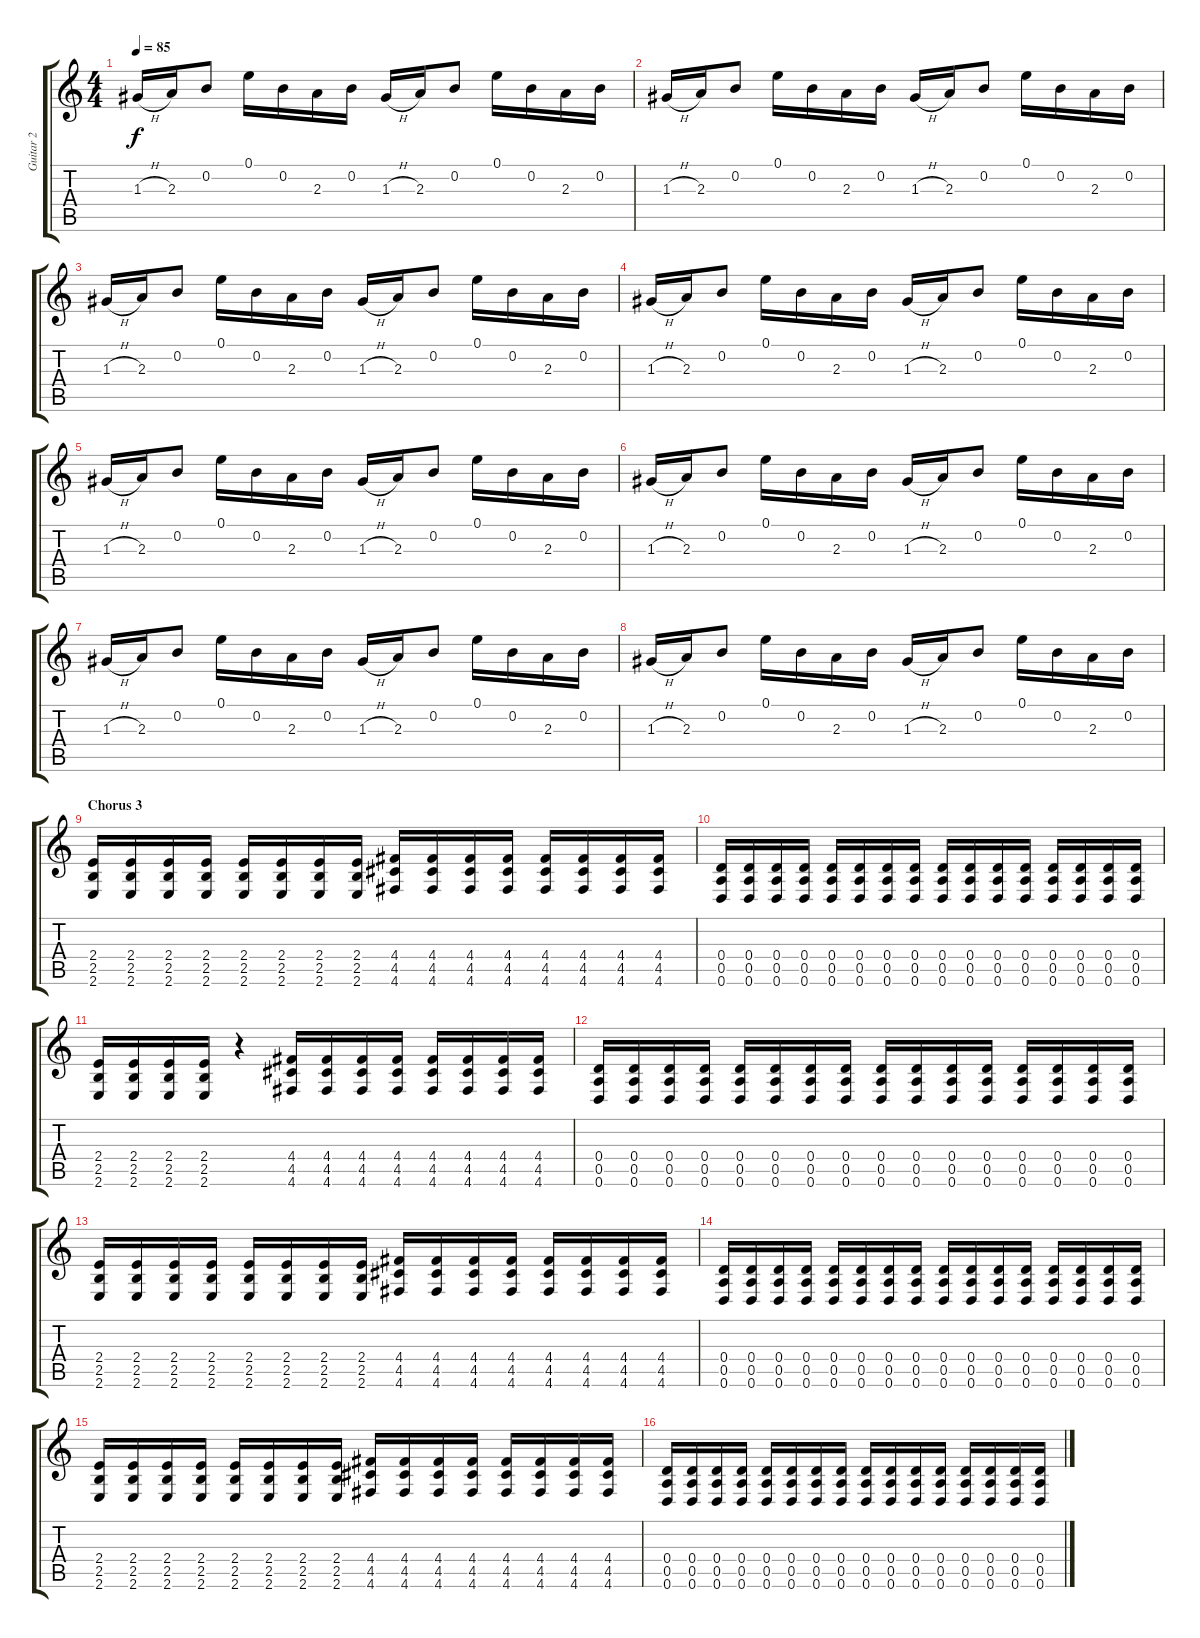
\track ("Guitar 2" "Guitar 2") {instrument overdrivenguitar}
\staff {score tabs}
\tuning (E4 B3 G3 D3 A2 D2) {hide}
\ts (4 4)
\tempo 85
\clef g2
\ks c
1.3{h}.16{dy f} 2.3.16 0.2.8 0.1.16 0.2.16 2.3.16 0.2.16 1.3{h}.16 2.3.16 0.2.8 0.1.16 0.2.16 2.3.16 0.2.16 |
1.3{h}.16 2.3.16 0.2.8 0.1.16 0.2.16 2.3.16 0.2.16 1.3{h}.16 2.3.16 0.2.8 0.1.16 0.2.16 2.3.16 0.2.16 |
1.3{h}.16 2.3.16 0.2.8 0.1.16 0.2.16 2.3.16 0.2.16 1.3{h}.16 2.3.16 0.2.8 0.1.16 0.2.16 2.3.16 0.2.16 |
1.3{h}.16 2.3.16 0.2.8 0.1.16 0.2.16 2.3.16 0.2.16 1.3{h}.16 2.3.16 0.2.8 0.1.16 0.2.16 2.3.16 0.2.16 |
1.3{h}.16 2.3.16 0.2.8 0.1.16 0.2.16 2.3.16 0.2.16 1.3{h}.16 2.3.16 0.2.8 0.1.16 0.2.16 2.3.16 0.2.16 |
1.3{h}.16 2.3.16 0.2.8 0.1.16 0.2.16 2.3.16 0.2.16 1.3{h}.16 2.3.16 0.2.8 0.1.16 0.2.16 2.3.16 0.2.16 |
1.3{h}.16 2.3.16 0.2.8 0.1.16 0.2.16 2.3.16 0.2.16 1.3{h}.16 2.3.16 0.2.8 0.1.16 0.2.16 2.3.16 0.2.16 |
1.3{h}.16 2.3.16 0.2.8 0.1.16 0.2.16 2.3.16 0.2.16 1.3{h}.16 2.3.16 0.2.8 0.1.16 0.2.16 2.3.16 0.2.16 |
\section ("" "Chorus 3")
(2.4 2.5 2.6).16 (2.4 2.5 2.6).16 (2.4 2.5 2.6).16 (2.4 2.5 2.6).16 (2.4 2.5 2.6).16 (2.4 2.5 2.6).16 (2.4 2.5 2.6).16 (2.4 2.5 2.6).16 (4.4 4.5 4.6).16 (4.4 4.5 4.6).16 (4.4 4.5 4.6).16 (4.4 4.5 4.6).16 (4.4 4.5 4.6).16 (4.4 4.5 4.6).16 (4.4 4.5 4.6).16 (4.4 4.5 4.6).16 |
(0.4 0.5 0.6).16 (0.4 0.5 0.6).16 (0.4 0.5 0.6).16 (0.4 0.5 0.6).16 (0.4 0.5 0.6).16 (0.4 0.5 0.6).16 (0.4 0.5 0.6).16 (0.4 0.5 0.6).16 (0.4 0.5 0.6).16 (0.4 0.5 0.6).16 (0.4 0.5 0.6).16 (0.4 0.5 0.6).16 (0.4 0.5 0.6).16 (0.4 0.5 0.6).16 (0.4 0.5 0.6).16 (0.4 0.5 0.6).16 |
(2.4 2.5 2.6).16 (2.4 2.5 2.6).16 (2.4 2.5 2.6).16 (2.4 2.5 2.6).16 r.4 (4.4 4.5 4.6).16 (4.4 4.5 4.6).16 (4.4 4.5 4.6).16 (4.4 4.5 4.6).16 (4.4 4.5 4.6).16 (4.4 4.5 4.6).16 (4.4 4.5 4.6).16 (4.4 4.5 4.6).16 |
(0.4 0.5 0.6).16 (0.4 0.5 0.6).16 (0.4 0.5 0.6).16 (0.4 0.5 0.6).16 (0.4 0.5 0.6).16 (0.4 0.5 0.6).16 (0.4 0.5 0.6).16 (0.4 0.5 0.6).16 (0.4 0.5 0.6).16 (0.4 0.5 0.6).16 (0.4 0.5 0.6).16 (0.4 0.5 0.6).16 (0.4 0.5 0.6).16 (0.4 0.5 0.6).16 (0.4 0.5 0.6).16 (0.4 0.5 0.6).16 |
(2.4 2.5 2.6).16 (2.4 2.5 2.6).16 (2.4 2.5 2.6).16 (2.4 2.5 2.6).16 (2.4 2.5 2.6).16 (2.4 2.5 2.6).16 (2.4 2.5 2.6).16 (2.4 2.5 2.6).16 (4.4 4.5 4.6).16 (4.4 4.5 4.6).16 (4.4 4.5 4.6).16 (4.4 4.5 4.6).16 (4.4 4.5 4.6).16 (4.4 4.5 4.6).16 (4.4 4.5 4.6).16 (4.4 4.5 4.6).16 |
(0.4 0.5 0.6).16 (0.4 0.5 0.6).16 (0.4 0.5 0.6).16 (0.4 0.5 0.6).16 (0.4 0.5 0.6).16 (0.4 0.5 0.6).16 (0.4 0.5 0.6).16 (0.4 0.5 0.6).16 (0.4 0.5 0.6).16 (0.4 0.5 0.6).16 (0.4 0.5 0.6).16 (0.4 0.5 0.6).16 (0.4 0.5 0.6).16 (0.4 0.5 0.6).16 (0.4 0.5 0.6).16 (0.4 0.5 0.6).16 |
(2.4 2.5 2.6).16 (2.4 2.5 2.6).16 (2.4 2.5 2.6).16 (2.4 2.5 2.6).16 (2.4 2.5 2.6).16 (2.4 2.5 2.6).16 (2.4 2.5 2.6).16 (2.4 2.5 2.6).16 (4.4 4.5 4.6).16 (4.4 4.5 4.6).16 (4.4 4.5 4.6).16 (4.4 4.5 4.6).16 (4.4 4.5 4.6).16 (4.4 4.5 4.6).16 (4.4 4.5 4.6).16 (4.4 4.5 4.6).16 |
(0.4 0.5 0.6).16 (0.4 0.5 0.6).16 (0.4 0.5 0.6).16 (0.4 0.5 0.6).16 (0.4 0.5 0.6).16 (0.4 0.5 0.6).16 (0.4 0.5 0.6).16 (0.4 0.5 0.6).16 (0.4 0.5 0.6).16 (0.4 0.5 0.6).16 (0.4 0.5 0.6).16 (0.4 0.5 0.6).16 (0.4 0.5 0.6).16 (0.4 0.5 0.6).16 (0.4 0.5 0.6).16 (0.4 0.5 0.6).16
